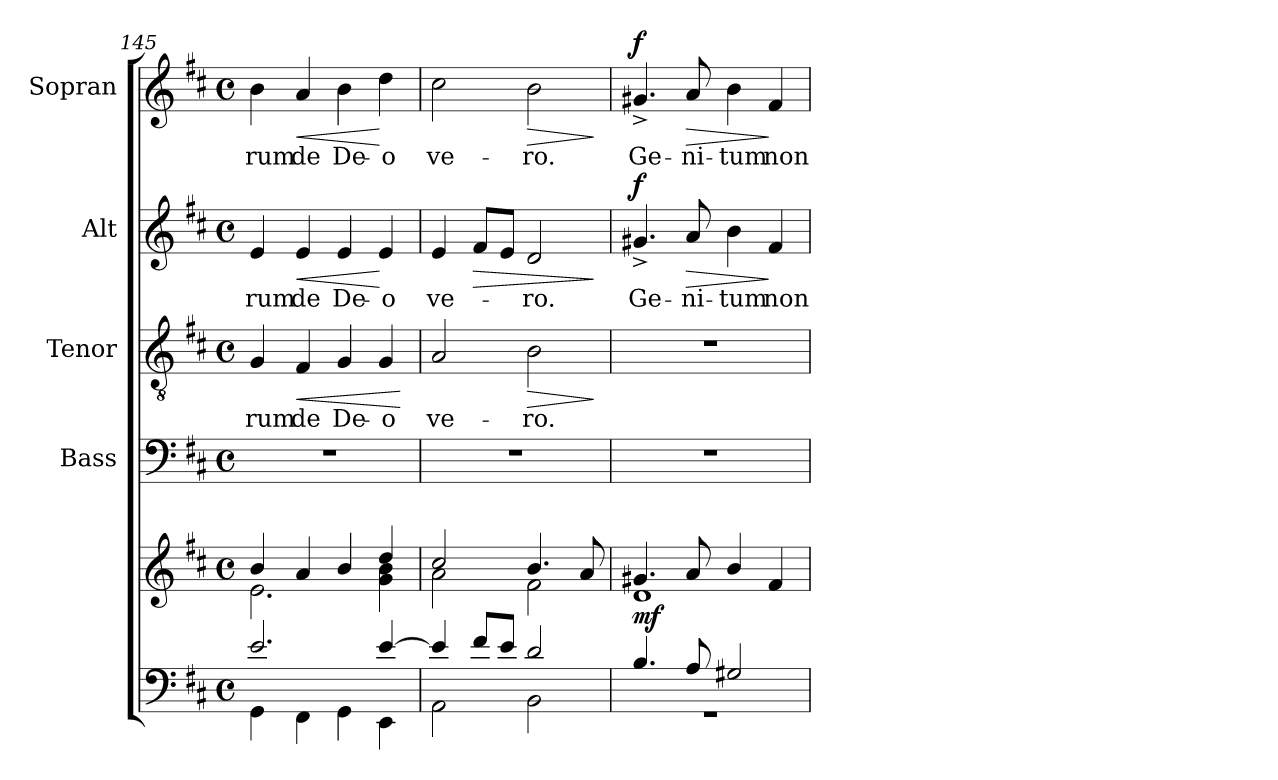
**kern	**kern	**dynam	**kern	**kern	**text	**dynam	**kern	**text	**dynam	**kern	**text	**dynam
*part5	*part5	*part5	*part4	*part3	*part3	*part3	*part2	*part2	*part2	*part1	*part1	*part1
*staff6	*staff5	*staff5/6	*staff4	*staff3	*staff3	*staff3	*staff2	*staff2	*staff2	*staff1	*staff1	*staff1
*	*	*	*I"Bass	*I"Tenor	*	*	*I"Alt	*	*	*I"Sopran	*	*
*	*	*	*I'B.	*I'T.	*	*	*I'A.	*	*	*I'S.	*	*
*clefF4	*clefG2	*	*clefF4	*clefGv2	*	*	*clefG2	*	*	*clefG2	*	*
*k[f#c#]	*k[f#c#]	*	*k[f#c#]	*k[f#c#]	*	*	*k[f#c#]	*	*	*k[f#c#]	*	*
*D:	*D:	*	*D:	*D:	*	*	*D:	*	*	*D:	*	*
*M4/4	*M4/4	*	*M4/4	*M4/4	*	*	*M4/4	*	*	*M4/4	*	*
*met(c)	*met(c)	*	*met(c)	*met(c)	*	*	*met(c)	*	*	*met(c)	*	*
=145	=145	=145	=145	=145	=145	=145	=145	=145	=145	=145	=145	=145
*^	*^	*	*	*	*	*	*	*	*	*	*	*
!	!	!	!	!	!	!	!LO:LY:b	!	!	!LO:LY:b	!	!	!LO:LY:b	!
2.e/	4GG\	4b/	2.e\	.	1r	4G/	-rum	.	4e/	-rum	.	4b\	-rum	.
!	!	!	!	!	!	!	!LO:LY:b	!LO:HP:b	!	!LO:LY:b	!LO:HP:b	!	!LO:LY:b	!LO:HP:b
.	4FF#\	4a/	.	.	.	4F#/	de	<	4e/	de	<	4a/	de	<
!	!	!	!	!	!	!	!LO:LY:b	!	!	!LO:LY:b	!	!	!LO:LY:b	!
.	4GG\	4b/	.	.	.	4G/	De-	.	4e/	De-	.	4b\	De-	.
!	!	!	!	!	!	!	!LO:LY:b	!	!	!LO:LY:b	!	!	!LO:LY:b	!
[>4e/	4EE\	4dd/	4g\ 4b\	.	.	4G/	-o	.	4e/	-o	[	4dd\	-o	[
*v	*v	*	*	*	*	*	*	*	*	*	*	*	*	*
*	*v	*v	*	*	*	*	*	*	*	*	*	*	*
.	.	.	.	.	.	[	.	.	.	.	.	.
=146	=146	=146	=146	=146	=146	=146	=146	=146	=146	=146	=146	=146
*^	*^	*	*	*	*	*	*	*	*	*	*	*
!	!	!	!	!	!	!	!LO:LY:b	!	!	!LO:LY:b	!	!	!LO:LY:b	!
4e/]	2AA\	2cc#/	2a\	.	1r	2A/	ve-	.	4e/	ve-	.	2cc#\	ve-	.
!	!	!	!	!	!	!	!	!	!	!	!LO:HP:b	!	!	!
8f#/L	.	.	.	.	.	.	.	.	8f#/L	.	>	.	.	.
8e/J	.	.	.	.	.	.	.	.	8e/J	.	.	.	.	.
!	!	!	!	!	!	!	!LO:LY:b	!LO:HP:b	!	!LO:LY:b	!	!	!LO:LY:b	!LO:HP:b
2d/	2BB\	4.b/	2f#\	.	.	2B\	-ro.	>	2d/	-ro.	.	2b\	-ro.	>
.	.	8a/	.	.	.	.	.	.	.	.	.	.	.	.
*v	*v	*	*	*	*	*	*	*	*	*	*	*	*	*
*	*v	*v	*	*	*	*	*	*	*	*	*	*	*
.	.	.	.	.	.	]	.	.	]	.	.	]
=147	=147	=147	=147	=147	=147	=147	=147	=147	=147	=147	=147	=147
*^	*^	*	*	*	*	*	*	*	*	*	*	*
!	!	!	!	!LO:DY:b	!	!	!	!	!	!LO:LY:b	!LO:DY:a	!	!LO:LY:b	!LO:DY:a
4.B/	1rGG	4.g#X/	1d	mf	1r	1r	.	.	4.g#X^>/	Ge-	f	4.g#X^>/	Ge-	f
!	!	!	!	!	!	!	!	!	!	!LO:LY:b	!LO:HP:b	!	!LO:LY:b	!LO:HP:b
8A/	.	8a/	.	.	.	.	.	.	8a/	-ni-	>	8a/	-ni-	>
!	!	!	!	!	!	!	!	!	!	!LO:LY:b	!	!	!LO:LY:b	!
2G#X/	.	4b/	.	.	.	.	.	.	4b\	-tum	.	4b\	-tum	.
!	!	!	!	!	!	!	!	!	!	!LO:LY:b	!	!	!LO:LY:b	!
.	.	4f#/	.	.	.	.	.	.	4f#/	non	]	4f#/	non	]
*v	*v	*	*	*	*	*	*	*	*	*	*	*	*	*
*	*v	*v	*	*	*	*	*	*	*	*	*	*	*
=	=	=	=	=	=	=	=	=	=	=	=	=
*-	*-	*-	*-	*-	*-	*-	*-	*-	*-	*-	*-	*-
